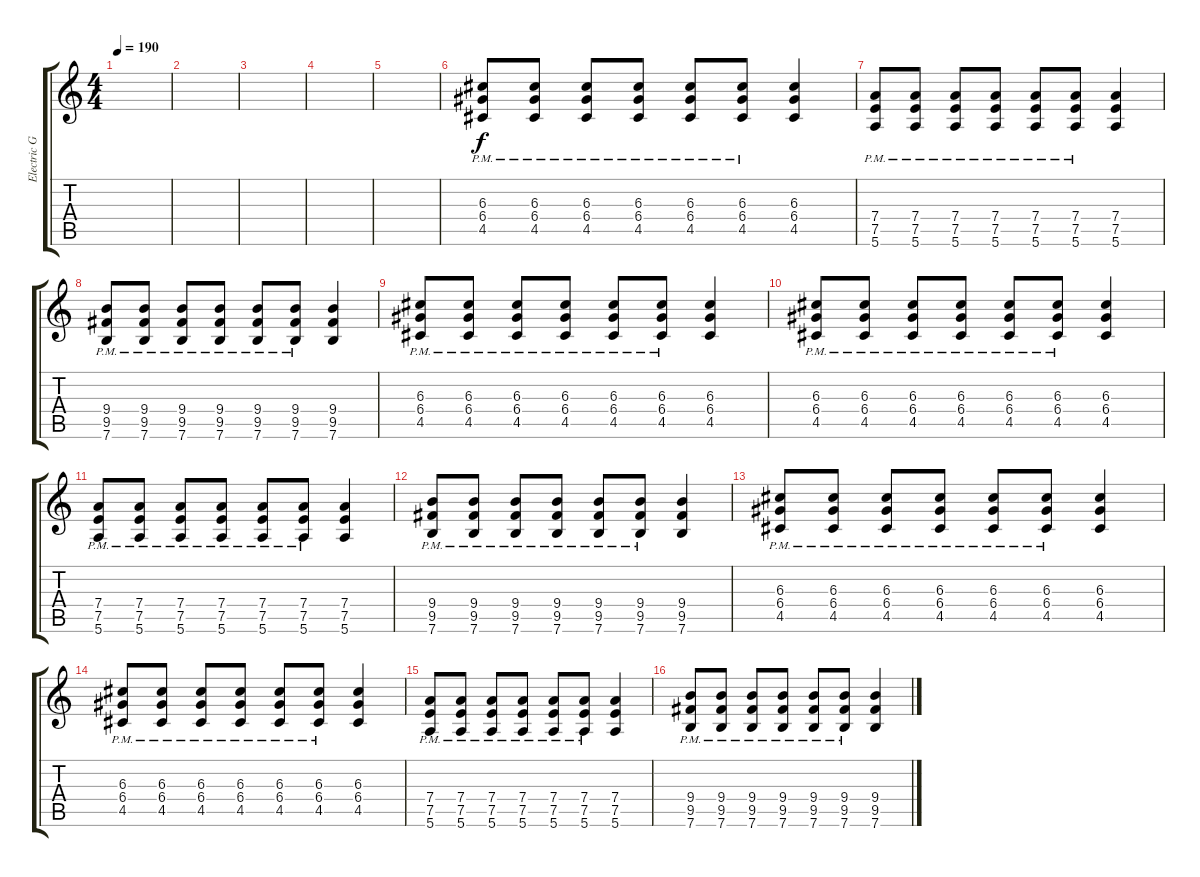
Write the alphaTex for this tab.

\track ("Electric Guitar" "Electric G") {instrument overdrivenguitar}
\staff {score tabs}
\tuning (E4 B3 G3 D3 A2 E2) {hide}
\ts (4 4)
\tempo 190
\clef g2
\ks c
|
|
|
|
|
(6.3{pm} 6.4{pm} 4.5{pm}).8 (6.3{pm} 6.4{pm} 4.5{pm}).8 (6.3{pm} 6.4{pm} 4.5{pm}).8 (6.3{pm} 6.4{pm} 4.5{pm}).8 (6.3{pm} 6.4{pm} 4.5{pm}).8 (6.3{pm} 6.4{pm} 4.5{pm}).8 (6.3 6.4 4.5).4 |
(7.4{pm} 7.5{pm} 5.6{pm}).8 (7.4{pm} 7.5{pm} 5.6{pm}).8 (7.4{pm} 7.5{pm} 5.6{pm}).8 (7.4{pm} 7.5{pm} 5.6{pm}).8 (7.4{pm} 7.5{pm} 5.6{pm}).8 (7.4{pm} 7.5{pm} 5.6{pm}).8 (7.4 7.5 5.6).4 |
(9.4{pm} 9.5{pm} 7.6{pm}).8 (9.4{pm} 9.5{pm} 7.6{pm}).8 (9.4{pm} 9.5{pm} 7.6{pm}).8 (9.4{pm} 9.5{pm} 7.6{pm}).8 (9.4{pm} 9.5{pm} 7.6{pm}).8 (9.4{pm} 9.5{pm} 7.6{pm}).8 (9.4 9.5 7.6).4 |
(6.3{pm} 6.4{pm} 4.5{pm}).8 (6.3{pm} 6.4{pm} 4.5{pm}).8 (6.3{pm} 6.4{pm} 4.5{pm}).8 (6.3{pm} 6.4{pm} 4.5{pm}).8 (6.3{pm} 6.4{pm} 4.5{pm}).8 (6.3{pm} 6.4{pm} 4.5{pm}).8 (6.3 6.4 4.5).4 |
(6.3{pm} 6.4{pm} 4.5{pm}).8 (6.3{pm} 6.4{pm} 4.5{pm}).8 (6.3{pm} 6.4{pm} 4.5{pm}).8 (6.3{pm} 6.4{pm} 4.5{pm}).8 (6.3{pm} 6.4{pm} 4.5{pm}).8 (6.3{pm} 6.4{pm} 4.5{pm}).8 (6.3 6.4 4.5).4 |
(7.4{pm} 7.5{pm} 5.6{pm}).8 (7.4{pm} 7.5{pm} 5.6{pm}).8 (7.4{pm} 7.5{pm} 5.6{pm}).8 (7.4{pm} 7.5{pm} 5.6{pm}).8 (7.4{pm} 7.5{pm} 5.6{pm}).8 (7.4{pm} 7.5{pm} 5.6{pm}).8 (7.4 7.5 5.6).4 |
(9.4{pm} 9.5{pm} 7.6{pm}).8 (9.4{pm} 9.5{pm} 7.6{pm}).8 (9.4{pm} 9.5{pm} 7.6{pm}).8 (9.4{pm} 9.5{pm} 7.6{pm}).8 (9.4{pm} 9.5{pm} 7.6{pm}).8 (9.4{pm} 9.5{pm} 7.6{pm}).8 (9.4 9.5 7.6).4 |
(6.3{pm} 6.4{pm} 4.5{pm}).8 (6.3{pm} 6.4{pm} 4.5{pm}).8 (6.3{pm} 6.4{pm} 4.5{pm}).8 (6.3{pm} 6.4{pm} 4.5{pm}).8 (6.3{pm} 6.4{pm} 4.5{pm}).8 (6.3{pm} 6.4{pm} 4.5{pm}).8 (6.3 6.4 4.5).4 |
(6.3{pm} 6.4{pm} 4.5{pm}).8 (6.3{pm} 6.4{pm} 4.5{pm}).8 (6.3{pm} 6.4{pm} 4.5{pm}).8 (6.3{pm} 6.4{pm} 4.5{pm}).8 (6.3{pm} 6.4{pm} 4.5{pm}).8 (6.3{pm} 6.4{pm} 4.5{pm}).8 (6.3 6.4 4.5).4 |
(7.4{pm} 7.5{pm} 5.6{pm}).8 (7.4{pm} 7.5{pm} 5.6{pm}).8 (7.4{pm} 7.5{pm} 5.6{pm}).8 (7.4{pm} 7.5{pm} 5.6{pm}).8 (7.4{pm} 7.5{pm} 5.6{pm}).8 (7.4{pm} 7.5{pm} 5.6{pm}).8 (7.4 7.5 5.6).4 |
(9.4{pm} 9.5{pm} 7.6{pm}).8 (9.4{pm} 9.5{pm} 7.6{pm}).8 (9.4{pm} 9.5{pm} 7.6{pm}).8 (9.4{pm} 9.5{pm} 7.6{pm}).8 (9.4{pm} 9.5{pm} 7.6{pm}).8 (9.4{pm} 9.5{pm} 7.6{pm}).8 (9.4 9.5 7.6).4
